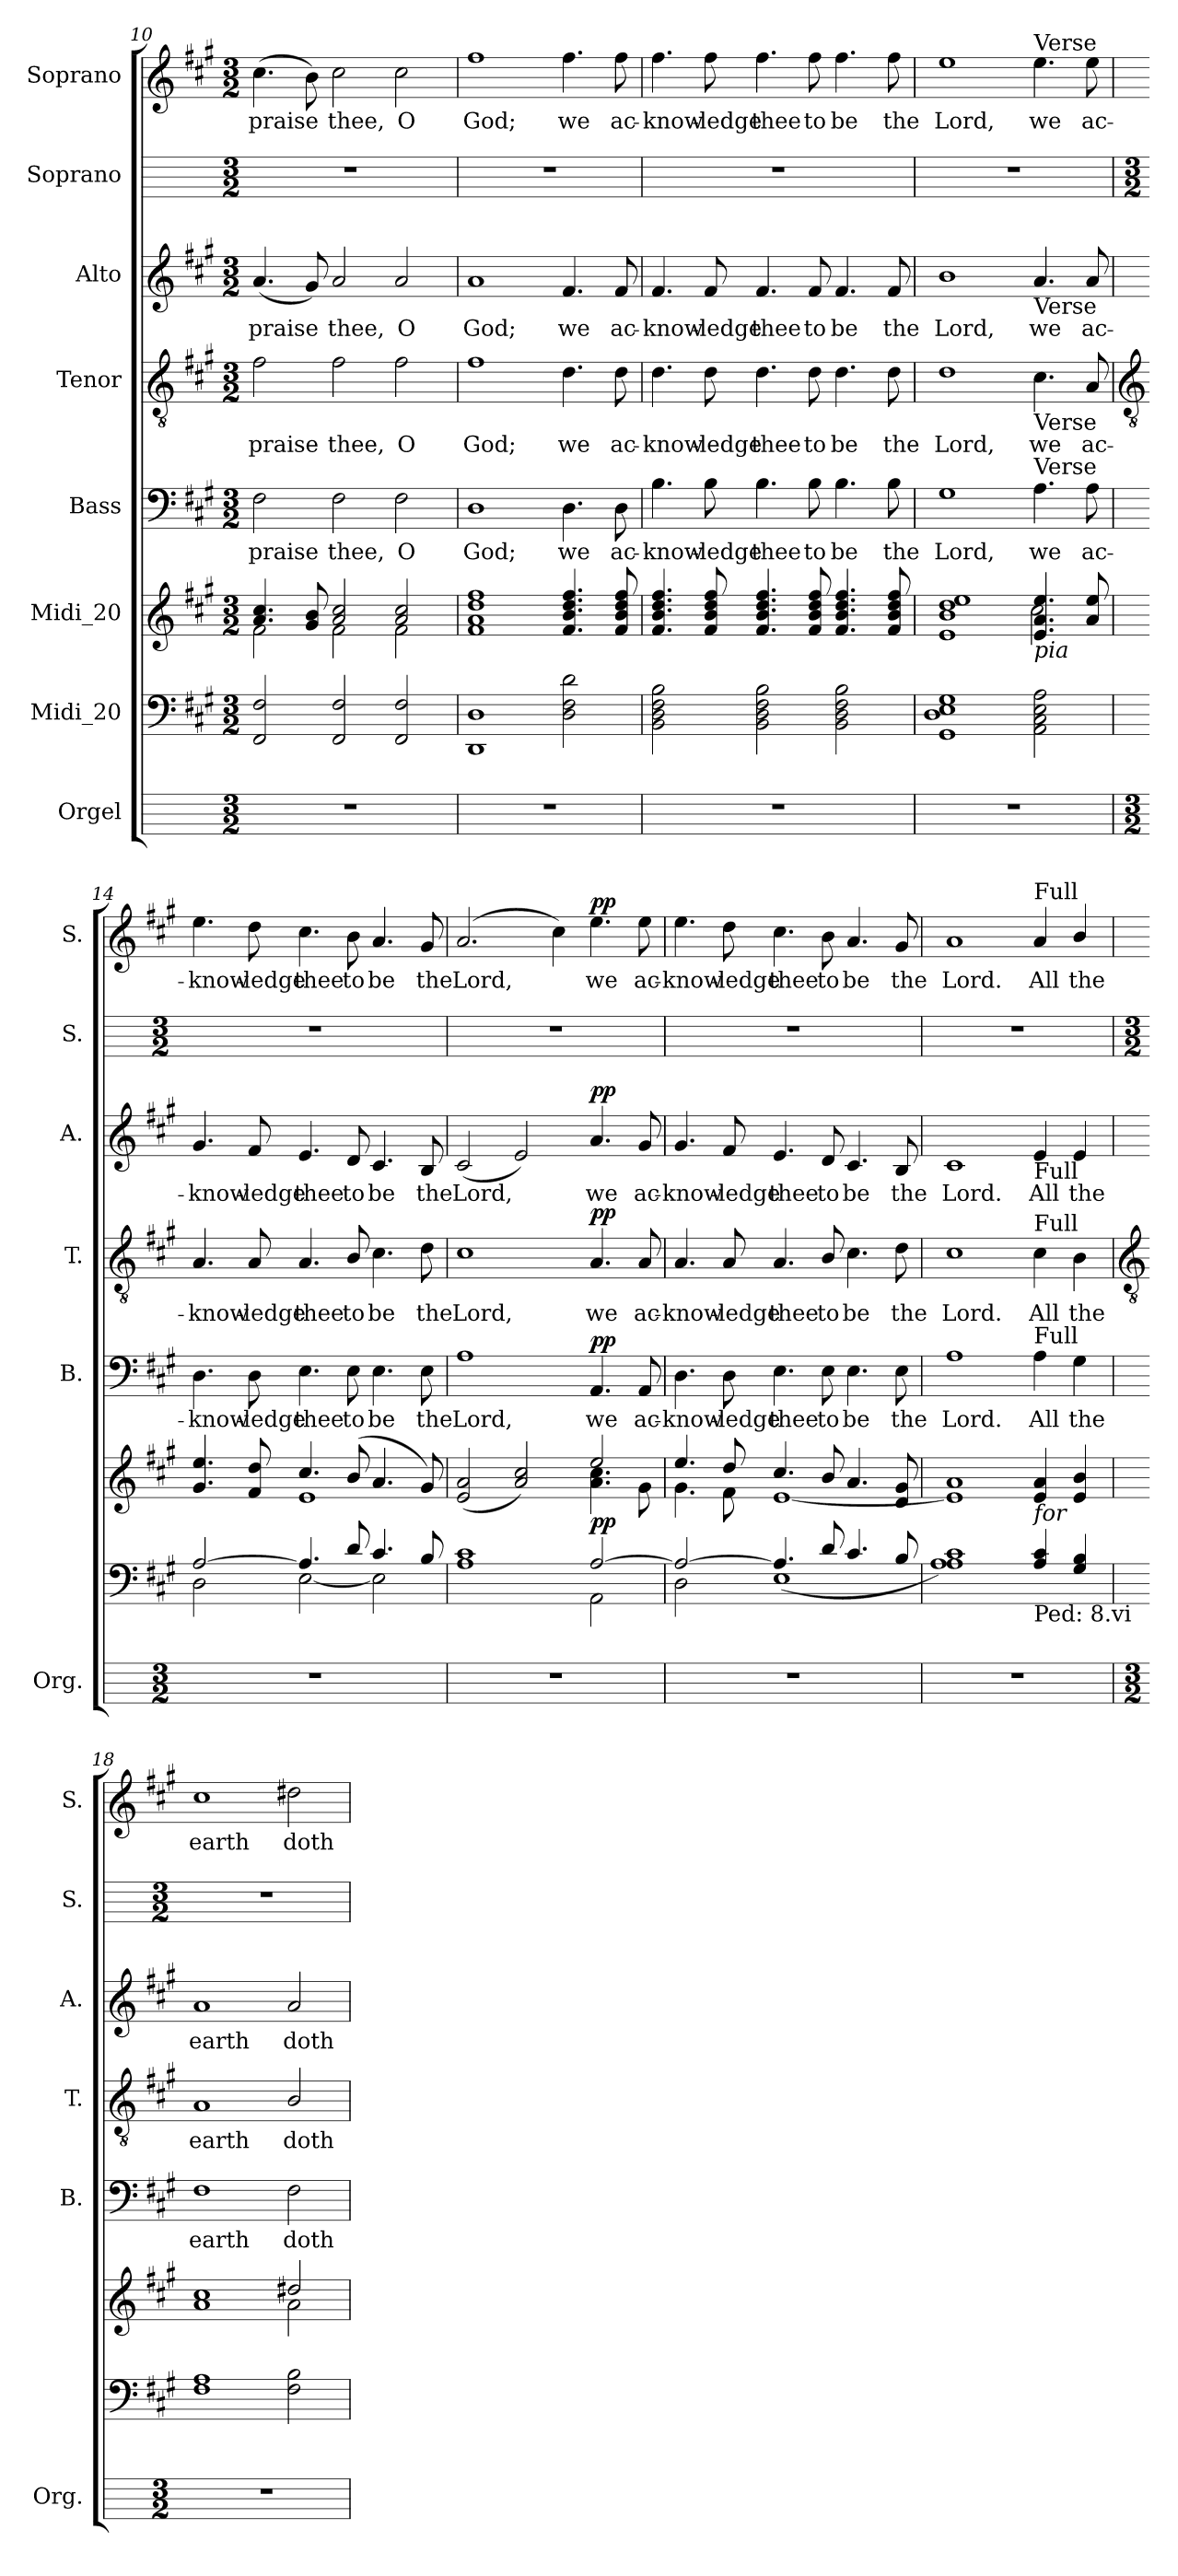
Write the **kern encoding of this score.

**kern	**kern	**dynam	**kern	**kern	**text	**dynam	**kern	**text	**dynam	**kern	**text	**dynam	**kern	**kern	**text	**dynam
*part8	*part7	*part7	*part6	*part5	*part5	*part5	*part4	*part4	*part4	*part3	*part3	*part3	*part2	*part1	*part1	*part1
*staff8	*staff7	*staff7	*staff6	*staff5	*staff5	*staff5	*staff4	*staff4	*staff4	*staff3	*staff3	*staff3	*staff2	*staff1	*staff1	*staff1
*I"Orgel	*I"Midi_20	*	*I"Midi_20	*I"Bass	*	*	*I"Tenor	*	*	*I"Alto	*	*	*I"Soprano	*I"Soprano	*	*
*I'Org.	*	*	*	*I'B.	*	*	*I'T.	*	*	*I'A.	*	*	*I'S.	*I'S.	*	*
!!LO:LB:g=z
*	*clefF4	*	*clefG2	*clefF4	*	*	*clefGv2	*	*	*clefG2	*	*	*	*clefG2	*	*
*	*k[f#c#g#]	*	*k[f#c#g#]	*k[f#c#g#]	*	*	*k[f#c#g#]	*	*	*k[f#c#g#]	*	*	*	*k[f#c#g#]	*	*
*	*A:	*	*A:	*A:	*	*	*A:	*	*	*A:	*	*	*	*A:	*	*
*M3/2	*M3/2	*	*M3/2	*M3/2	*	*	*M3/2	*	*	*M3/2	*	*	*M3/2	*M3/2	*	*
=10	=10	=10	=10	=10	=10	=10	=10	=10	=10	=10	=10	=10	=10	=10	=10	=10
*	*^	*	*^	*	*	*	*	*	*	*	*	*	*	*	*	*
!	!	!	!	!	!	!	!LO:LY:b	!	!	!LO:LY:b	!	!	!LO:LY:b	!	!	!	!LO:LY:b	!
1.r	2FF#/ 2F#/	1.ryy	.	4.a/ 4.cc#/	2f#\	2F#	praise	.	2f#	praise	.	(<4.a	praise	.	1.r	(>4.cc#	praise	.
.	.	.	.	8g#/ 8b/	.	.	.	.	.	.	.	8g#)	.	.	.	8b)	.	.
!	!	!	!	!	!	!	!LO:LY:b	!	!	!LO:LY:b	!	!	!LO:LY:b	!	!	!	!LO:LY:b	!
.	2FF#/ 2F#/	.	.	2a/ 2cc#/	2f#\	2F#	thee,	.	2f#	thee,	.	2a	thee,	.	.	2cc#	thee,	.
!	!	!	!	!	!	!	!LO:LY:b	!	!	!LO:LY:b	!	!	!LO:LY:b	!	!	!	!LO:LY:b	!
.	2FF#/ 2F#/	.	.	2a/ 2cc#/	2f#\	2F#	O	.	2f#	O	.	2a	O	.	.	2cc#	O	.
=11	=11	=11	=11	=11	=11	=11	=11	=11	=11	=11	=11	=11	=11	=11	=11	=11	=11	=11
!	!	!	!	!	!	!	!LO:LY:b	!	!	!LO:LY:b	!	!	!LO:LY:b	!	!	!	!LO:LY:b	!
1.r	1DD/ 1D/	1.ryy	.	1dd/ 1ff#/	1f#\ 1a\	1D	God;	.	1f#	God;	.	1a	God;	.	1.r	1ff#	God;	.
!	!	!	!	!	!	!	!LO:LY:b	!	!	!LO:LY:b	!	!	!LO:LY:b	!	!	!	!LO:LY:b	!
.	2D\ 2F#\ 2d\	.	.	4.f#/ 4.b/ 4.dd/ 4.ff#/	2ryy	4.D	we	.	4.d	we	.	4.f#	we	.	.	4.ff#	we	.
!	!	!	!	!	!	!	!LO:LY:b	!	!	!LO:LY:b	!	!	!LO:LY:b	!	!	!	!LO:LY:b	!
.	.	.	.	8f#/ 8b/ 8dd/ 8ff#/	.	8D	ac-	.	8d	ac-	.	8f#	ac-	.	.	8ff#	ac-	.
=12	=12	=12	=12	=12	=12	=12	=12	=12	=12	=12	=12	=12	=12	=12	=12	=12	=12	=12
!	!	!	!	!	!	!	!LO:LY:b	!	!	!LO:LY:b	!	!	!LO:LY:b	!	!	!	!LO:LY:b	!
1.r	2BB\ 2D\ 2F#\ 2B\	1.ryy	.	4.f#/ 4.b/ 4.dd/ 4.ff#/	1.ryy	4.B	-know-	.	4.d	-know-	.	4.f#	-know-	.	1.r	4.ff#	-know-	.
!	!	!	!	!	!	!	!LO:LY:b	!	!	!LO:LY:b	!	!	!LO:LY:b	!	!	!	!LO:LY:b	!
.	.	.	.	8f#/ 8b/ 8dd/ 8ff#/	.	8B	-ledge	.	8d	-ledge	.	8f#	-ledge	.	.	8ff#	-ledge	.
!	!	!	!	!	!	!	!LO:LY:b	!	!	!LO:LY:b	!	!	!LO:LY:b	!	!	!	!LO:LY:b	!
.	2BB\ 2D\ 2F#\ 2B\	.	.	4.f#/ 4.b/ 4.dd/ 4.ff#/	.	4.B	thee	.	4.d	thee	.	4.f#	thee	.	.	4.ff#	thee	.
!	!	!	!	!	!	!	!LO:LY:b	!	!	!LO:LY:b	!	!	!LO:LY:b	!	!	!	!LO:LY:b	!
.	.	.	.	8f#/ 8b/ 8dd/ 8ff#/	.	8B	to	.	8d	to	.	8f#	to	.	.	8ff#	to	.
!	!	!	!	!	!	!	!LO:LY:b	!	!	!LO:LY:b	!	!	!LO:LY:b	!	!	!	!LO:LY:b	!
.	2BB\ 2D\ 2F#\ 2B\	.	.	4.f#/ 4.b/ 4.dd/ 4.ff#/	.	4.B	be	.	4.d	be	.	4.f#	be	.	.	4.ff#	be	.
!	!	!	!	!	!	!	!LO:LY:b	!	!	!LO:LY:b	!	!	!LO:LY:b	!	!	!	!LO:LY:b	!
.	.	.	.	8f#/ 8b/ 8dd/ 8ff#/	.	8B	the	.	8d	the	.	8f#	the	.	.	8ff#	the	.
=13	=13	=13	=13	=13	=13	=13	=13	=13	=13	=13	=13	=13	=13	=13	=13	=13	=13	=13
!	!	!	!	!	!	!	!LO:LY:b	!	!	!LO:LY:b	!	!	!LO:LY:b	!	!	!	!LO:LY:b	!
1.r	1GG#\ 1D\ 1E\ 1G#\	1.ryy	.	1e/ 1b/ 1dd/ 1ee/	1ryy	1G#	Lord,	.	1d	Lord,	.	1b	Lord,	.	1.r	1ee	Lord,	.
!	!	!	!	!	!	!	!	!	!	!	!	!	!	!	!	!LO:TX:a:t=Verse	!	!
!	!	!	!	!	!	!	!	!	!	!	!	!LO:TX:b:t=Verse	!	!	!	!	!	!
!	!	!	!	!	!	!	!	!	!LO:TX:b:t=Verse	!	!	!	!	!	!	!	!	!
!	!	!	!	!	!	!LO:TX:a:t=Verse	!	!	!	!	!	!	!	!	!	!	!	!
!	!	!	!	!LO:TX:b:i:t=pia	!	!	!	!	!	!	!	!	!	!	!	!	!	!
!	!	!	!	!	!	!	!LO:LY:b	!	!	!LO:LY:b	!	!	!LO:LY:b	!	!	!	!LO:LY:b	!
.	2AA\ 2C#\ 2E\ 2A\	.	.	4.e/ 4.a/ 4.ee/	2cc#\	4.A	we	.	4.c#	we	.	4.a	we	.	.	4.ee	we	.
!	!	!	!	!	!	!	!LO:LY:b	!	!	!LO:LY:b	!	!	!LO:LY:b	!	!	!	!LO:LY:b	!
.	.	.	.	8a/ 8ee/	.	8A	ac-	.	8A	ac-	.	8a	ac-	.	.	8ee	ac-	.
!!LO:LB:g=z
=14	=14	=14	=14	=14	=14	=14	=14	=14	=14	=14	=14	=14	=14	=14	=14	=14	=14	=14
*	*	*	*	*	*	*	*	*	*clefGv2	*	*	*	*	*	*	*	*	*
*M3/2	*	*	*	*	*	*	*	*	*	*	*	*	*	*	*M3/2	*	*	*
!	!	!	!	!	!	!	!LO:LY:b	!	!	!LO:LY:b	!	!	!LO:LY:b	!	!	!	!LO:LY:b	!
1.r	[2A/	2D\	.	4.g#/ 4.ee/	2ryy	4.D	-know-	.	4.A	-know-	.	4.g#	-know-	.	1.r	4.ee	-know-	.
!	!	!	!	!	!	!	!LO:LY:b	!	!	!LO:LY:b	!	!	!LO:LY:b	!	!	!	!LO:LY:b	!
.	.	.	.	8f#/ 8dd/	.	8D	-ledge	.	8A	-ledge	.	8f#	-ledge	.	.	8dd	-ledge	.
!	!	!	!	!	!	!	!LO:LY:b	!	!	!LO:LY:b	!	!	!LO:LY:b	!	!	!	!LO:LY:b	!
.	4.A/]	[2E\	.	4.cc#/	(<1e\	4.E	thee	.	4.A	thee	.	4.e	thee	.	.	4.cc#	thee	.
!	!	!	!	!	!	!	!LO:LY:b	!	!	!LO:LY:b	!	!	!LO:LY:b	!	!	!	!LO:LY:b	!
.	8d/	.	.	(>8b/	.	8E	to	.	8B/	to	.	8d	to	.	.	8b	to	.
!	!	!	!	!	!	!	!LO:LY:b	!	!	!LO:LY:b	!	!	!LO:LY:b	!	!	!	!LO:LY:b	!
.	4.c#/	2E\]	.	4.a/	.	4.E	be	.	4.c#	be	.	4.c#	be	.	.	4.a	be	.
!	!	!	!	!	!	!	!LO:LY:b	!	!	!LO:LY:b	!	!	!LO:LY:b	!	!	!	!LO:LY:b	!
.	8B/	.	.	8g#/)	.	8E	the	.	8d	the	.	8B	the	.	.	8g#	the	.
=15	=15	=15	=15	=15	=15	=15	=15	=15	=15	=15	=15	=15	=15	=15	=15	=15	=15	=15
!	!	!	!	!	!	!	!LO:LY:b	!	!	!LO:LY:b	!	!	!LO:LY:b	!	!	!	!LO:LY:b	!
1.r	1A/ 1c#/	1ryy	.	(<2e/ 2a/	1ryy)	1A	Lord,	.	1c#	Lord,	.	(<2c#	Lord,	.	1.r	(<2.a	Lord,	.
.	.	.	.	2a/ 2cc#/)	.	.	.	.	.	.	.	2e)	.	.	.	.	.	.
.	.	.	.	.	.	.	.	.	.	.	.	.	.	.	.	4cc#)	.	.
!	!	!	!LO:DY:a	!	!	!	!LO:LY:b	!LO:DY:a	!	!LO:LY:b	!LO:DY:a	!	!LO:LY:b	!LO:DY:a	!	!	!LO:LY:b	!LO:DY:a
.	[2A/	2AA\	pp	2ee/	4.a\ 4.cc#\	4.AA	we	pp	4.A	we	pp	4.a	we	pp	.	4.ee	we	pp
!	!	!	!	!	!	!	!LO:LY:b	!	!	!LO:LY:b	!	!	!LO:LY:b	!	!	!	!LO:LY:b	!
.	.	.	.	.	8g#\	8AA	ac-	.	8A	ac-	.	8g#	ac-	.	.	8ee	ac-	.
=16	=16	=16	=16	=16	=16	=16	=16	=16	=16	=16	=16	=16	=16	=16	=16	=16	=16	=16
!	!	!	!	!	!	!	!LO:LY:b	!	!	!LO:LY:b	!	!	!LO:LY:b	!	!	!	!LO:LY:b	!
1.r	2A/_	2D\	.	4.ee/	4.g#\	4.D	-know-	.	4.A	-know-	.	4.g#	-know-	.	1.r	4.ee	-know-	.
!	!	!	!	!	!	!	!LO:LY:b	!	!	!LO:LY:b	!	!	!LO:LY:b	!	!	!	!LO:LY:b	!
.	.	.	.	8dd/	8f#\	8D	-ledge	.	8A	-ledge	.	8f#	-ledge	.	.	8dd	-ledge	.
!	!	!	!	!	!	!	!LO:LY:b	!	!	!LO:LY:b	!	!	!LO:LY:b	!	!	!	!LO:LY:b	!
.	4.A/]	(<1E\	.	4.cc#/	[1e\	4.E	thee	.	4.A	thee	.	4.e	thee	.	.	4.cc#	thee	.
!	!	!	!	!	!	!	!LO:LY:b	!	!	!LO:LY:b	!	!	!LO:LY:b	!	!	!	!LO:LY:b	!
.	8d/	.	.	8b/	.	8E	to	.	8B/	to	.	8d	to	.	.	8b	to	.
!	!	!	!	!	!	!	!LO:LY:b	!	!	!LO:LY:b	!	!	!LO:LY:b	!	!	!	!LO:LY:b	!
.	4.c#/	.	.	4.a/	.	4.E	be	.	4.c#	be	.	4.c#	be	.	.	4.a	be	.
!	!	!	!	!	!	!	!LO:LY:b	!	!	!LO:LY:b	!	!	!LO:LY:b	!	!	!	!LO:LY:b	!
.	8B/	.	.	8d/ 8g#/	.	8E	the	.	8d	the	.	8B	the	.	.	8g#	the	.
=17	=17	=17	=17	=17	=17	=17	=17	=17	=17	=17	=17	=17	=17	=17	=17	=17	=17	=17
!	!	!	!	!	!	!	!LO:LY:b	!	!	!LO:LY:b	!	!	!LO:LY:b	!	!	!	!LO:LY:b	!
1.r	1A/ 1c#/	1A\)	.	1a/	1e\]	1A	Lord.	.	1c#	Lord.	.	1c#	Lord.	.	1.r	1a	Lord.	.
!	!	!	!	!	!	!	!	!	!	!	!	!	!	!	!	!LO:TX:a:t=Full	!	!
!	!	!	!	!	!	!	!	!	!	!	!	!LO:TX:b:t=Full	!	!	!	!	!	!
!	!	!	!	!	!	!	!	!	!LO:TX:a:t=Full	!	!	!	!	!	!	!	!	!
!	!	!	!	!	!	!LO:TX:a:t=Full	!	!	!	!	!	!	!	!	!	!	!	!
!	!	!	!	!LO:TX:b:i:t=for	!	!	!	!	!	!	!	!	!	!	!	!	!	!
!	!LO:TX:b:t=Ped&colon; 8.vi	!	!	!	!	!	!	!	!	!	!	!	!	!	!	!	!	!
!	!	!	!	!	!	!	!LO:LY:b	!	!	!LO:LY:b	!	!	!LO:LY:b	!	!	!	!LO:LY:b	!
.	4A/ 4c#/	2ryy	.	4e/ 4a/	2ryy	4A	All	.	4c#	All	.	4e	All	.	.	4a	All	.
!	!	!	!	!	!	!	!LO:LY:b	!	!	!LO:LY:b	!	!	!LO:LY:b	!	!	!	!LO:LY:b	!
.	4G#/ 4B/	.	.	4e/ 4b/	.	4G#	the	.	4B	the	.	4e	the	.	.	4b/	the	.
!!LO:LB:g=z
=18	=18	=18	=18	=18	=18	=18	=18	=18	=18	=18	=18	=18	=18	=18	=18	=18	=18	=18
*	*	*	*	*	*	*	*	*	*clefGv2	*	*	*	*	*	*	*	*	*
*M3/2	*	*	*	*	*	*	*	*	*	*	*	*	*	*	*M3/2	*	*	*
!	!	!	!	!	!	!	!LO:LY:b	!	!	!LO:LY:b	!	!	!LO:LY:b	!	!	!	!LO:LY:b	!
1.r	1F#/ 1A/	1.ryy	.	1a/ 1cc#/	1ryy	1F#	earth	.	1A	earth	.	1a	earth	.	1.r	1cc#	earth	.
!	!	!	!	!	!	!	!LO:LY:b	!	!	!LO:LY:b	!	!	!LO:LY:b	!	!	!	!LO:LY:b	!
.	2F#\ 2B\	.	.	2dd#X/	2a\	2F#	doth	.	2B/	doth	.	2a	doth	.	.	2dd#X	doth	.
*	*v	*v	*	*	*	*	*	*	*	*	*	*	*	*	*	*	*	*
*	*	*	*v	*v	*	*	*	*	*	*	*	*	*	*	*	*	*
=	=	=	=	=	=	=	=	=	=	=	=	=	=	=	=	=
*-	*-	*-	*-	*-	*-	*-	*-	*-	*-	*-	*-	*-	*-	*-	*-	*-
